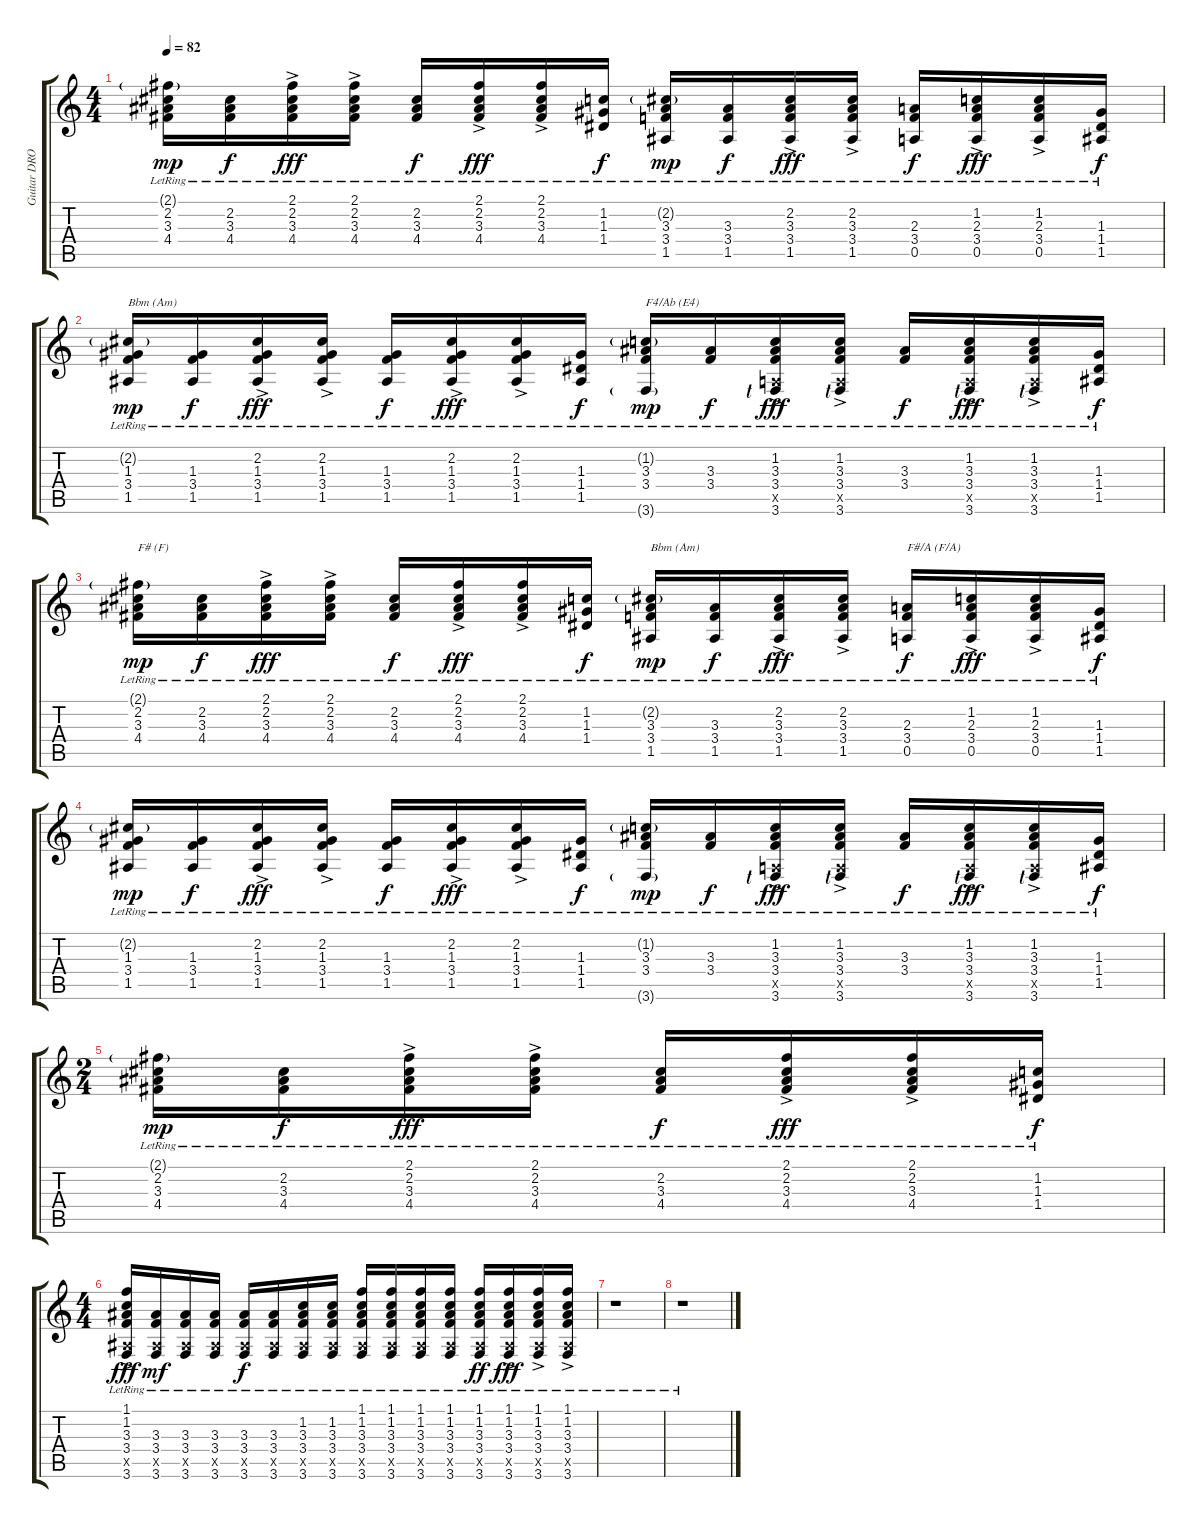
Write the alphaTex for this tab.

\track ("Guitar DROP-D THREE" "Guitar DRO") {instrument distortionguitar}
\staff {score tabs}
\tuning (E4 B3 G3 D3 A2 D2) {hide}
\ts (4 4)
\tempo 82
\clef g2
\ks c
(2.1{g lr} 2.2{lr} 3.3{lr} 4.4{lr}).16{dy mp} (2.2{lr} 3.3{lr} 4.4{lr}).16{dy f} (2.1{ac lr} 2.2{ac lr} 3.3{ac lr} 4.4{ac lr}).16{dy fff} (2.1{ac lr} 2.2{ac lr} 3.3{ac lr} 4.4{ac lr}).16 (2.2{lr} 3.3{lr} 4.4{lr}).16{dy f} (2.1{ac lr} 2.2{ac lr} 3.3{ac lr} 4.4{ac lr}).16{dy fff} (2.1{ac lr} 2.2{ac lr} 3.3{ac lr} 4.4{ac lr}).16 (1.2{lr} 1.3{lr} 1.4{lr}).16{dy f} (2.2{g lr} 3.3{lr} 3.4{lr} 1.5{lr}).16{dy mp} (3.3{lr} 3.4{lr} 1.5{lr}).16{dy f} (2.2{ac lr} 3.3{ac lr} 3.4{ac lr} 1.5{ac lr}).16{dy fff} (2.2{ac lr} 3.3{ac lr} 3.4{ac lr} 1.5{ac lr}).16 (2.3{lr} 3.4{lr} 0.5).16{dy f} (1.2{ac lr} 2.3{ac lr} 3.4{ac lr} 0.5{ac}).16{dy fff} (1.2{ac lr} 2.3{ac lr} 3.4{ac lr} 0.5{ac}).16 (1.3{lr} 1.4{lr} 1.5{lr}).16{dy f} |
(2.2{g lr} 1.3{lr} 3.4{lr} 1.5{lr}).16{txt "Bbm (Am)" dy mp volume 10 balance 0 instrument acousticguitarnylon} (1.3{lr} 3.4{lr} 1.5{lr}).16{dy f} (2.2{ac lr} 1.3{ac lr} 3.4{ac lr} 1.5{ac lr}).16{dy fff} (2.2{ac lr} 1.3{ac lr} 3.4{ac lr} 1.5{ac lr}).16 (1.3{lr} 3.4{lr} 1.5{lr}).16{dy f} (2.2{ac lr} 1.3{ac lr} 3.4{ac lr} 1.5{ac lr}).16{dy fff} (2.2{ac lr} 1.3{ac lr} 3.4{ac lr} 1.5{ac lr}).16 (1.3{lr} 1.4{lr} 1.5{lr}).16{dy f} (1.2{g lr} 3.3{lr} 3.4{lr} 3.6{g lr}).16{txt "F4/Ab (E4)" dy mp} (3.3{lr} 3.4{lr}).16{dy f} (1.2{ac lr} 3.3{ac lr} 3.4{ac lr} 0.5{ac x} 3.6{ac lr lf 1}).16{dy fff} (1.2{ac lr} 3.3{ac lr} 3.4{ac lr} 0.5{ac x} 3.6{ac lr lf 1}).16 (3.3{lr} 3.4{lr}).16{dy f} (1.2{ac lr} 3.3{ac lr} 3.4{ac lr} 0.5{ac x} 3.6{ac lr lf 1}).16{dy fff} (1.2{ac lr} 3.3{ac lr} 3.4{ac lr} 0.5{ac x} 3.6{ac lr lf 1}).16 (1.3{lr} 1.4{lr} 1.5{lr}).16{dy f} |
(2.1{g lr} 2.2{lr} 3.3{lr} 4.4{lr}).16{txt "F# (F)" dy mp} (2.2{lr} 3.3{lr} 4.4{lr}).16{dy f} (2.1{ac lr} 2.2{ac lr} 3.3{ac lr} 4.4{ac lr}).16{dy fff} (2.1{ac lr} 2.2{ac lr} 3.3{ac lr} 4.4{ac lr}).16 (2.2{lr} 3.3{lr} 4.4{lr}).16{dy f} (2.1{ac lr} 2.2{ac lr} 3.3{ac lr} 4.4{ac lr}).16{dy fff} (2.1{ac lr} 2.2{ac lr} 3.3{ac lr} 4.4{ac lr}).16 (1.2{lr} 1.3{lr} 1.4{lr}).16{dy f} (2.2{g lr} 3.3{lr} 3.4{lr} 1.5{lr}).16{txt "Bbm (Am)" dy mp} (3.3{lr} 3.4{lr} 1.5{lr}).16{dy f} (2.2{ac lr} 3.3{ac lr} 3.4{ac lr} 1.5{ac lr}).16{dy fff} (2.2{ac lr} 3.3{ac lr} 3.4{ac lr} 1.5{ac lr}).16 (2.3{lr} 3.4{lr} 0.5).16{txt "F#/A (F/A)" dy f} (1.2{ac lr} 2.3{ac lr} 3.4{ac lr} 0.5{ac}).16{dy fff} (1.2{ac lr} 2.3{ac lr} 3.4{ac lr} 0.5{ac}).16 (1.3{lr} 1.4{lr} 1.5{lr}).16{dy f} |
(2.2{g lr} 1.3{lr} 3.4{lr} 1.5{lr}).16{dy mp} (1.3{lr} 3.4{lr} 1.5{lr}).16{dy f} (2.2{ac lr} 1.3{ac lr} 3.4{ac lr} 1.5{ac lr}).16{dy fff} (2.2{ac lr} 1.3{ac lr} 3.4{ac lr} 1.5{ac lr}).16 (1.3{lr} 3.4{lr} 1.5{lr}).16{dy f} (2.2{ac lr} 1.3{ac lr} 3.4{ac lr} 1.5{ac lr}).16{dy fff} (2.2{ac lr} 1.3{ac lr} 3.4{ac lr} 1.5{ac lr}).16 (1.3{lr} 1.4{lr} 1.5{lr}).16{dy f} (1.2{g lr} 3.3{lr} 3.4{lr} 3.6{g lr}).16{dy mp} (3.3{lr} 3.4{lr}).16{dy f} (1.2{ac lr} 3.3{ac lr} 3.4{ac lr} 0.5{ac x} 3.6{ac lr lf 1}).16{dy fff} (1.2{ac lr} 3.3{ac lr} 3.4{ac lr} 0.5{ac x} 3.6{ac lr lf 1}).16 (3.3{lr} 3.4{lr}).16{dy f} (1.2{ac lr} 3.3{ac lr} 3.4{ac lr} 0.5{ac x} 3.6{ac lr lf 1}).16{dy fff} (1.2{ac lr} 3.3{ac lr} 3.4{ac lr} 0.5{ac x} 3.6{ac lr lf 1}).16 (1.3{lr} 1.4{lr} 1.5{lr}).16{dy f} |
\ts (2 4)
(2.1{g lr} 2.2{lr} 3.3{lr} 4.4{lr}).16{dy mp} (2.2{lr} 3.3{lr} 4.4{lr}).16{dy f} (2.1{ac lr} 2.2{ac lr} 3.3{ac lr} 4.4{ac lr}).16{dy fff} (2.1{ac lr} 2.2{ac lr} 3.3{ac lr} 4.4{ac lr}).16 (2.2{lr} 3.3{lr} 4.4{lr}).16{dy f} (2.1{ac lr} 2.2{ac lr} 3.3{ac lr} 4.4{ac lr}).16{dy fff} (2.1{ac lr} 2.2{ac lr} 3.3{ac lr} 4.4{ac lr}).16 (1.2{lr} 1.3{lr} 1.4{lr}).16{dy f} |
\ts (4 4)
(1.1{ac lr} 1.2{ac lr} 3.3{ac lr} 3.4{ac lr} 1.5{ac x} 3.6{ac}).16{dy fff} (3.3{lr} 3.4{lr} 1.5{x} 3.6{lr}).16{dy mf} (3.3{lr} 3.4{lr} 1.5{x} 3.6{lr}).16 (3.3{lr} 3.4{lr} 1.5{x} 3.6{lr}).16 (3.3{lr} 3.4{lr} 1.5{x} 3.6{lr}).16{dy f} (3.3{lr} 3.4{lr} 1.5{x} 3.6{lr}).16 (1.2{lr} 3.3{lr} 3.4{lr} 1.5{x} 3.6{lr}).16 (1.2{lr} 3.3{lr} 3.4{lr} 1.5{x} 3.6{lr}).16 (1.1{lr} 1.2{lr} 3.3{lr} 3.4{lr} 1.5{x} 3.6{lr}).16 (1.1{lr} 1.2{lr} 3.3{lr} 3.4{lr} 1.5{x} 3.6{lr}).16 (1.1{lr} 1.2{lr} 3.3{lr} 3.4{lr} 1.5{x} 3.6{lr}).16 (1.1{lr} 1.2{lr} 3.3{lr} 3.4{lr} 1.5{x} 3.6{lr}).16 (1.1{lr} 1.2{lr} 3.3{lr} 3.4{lr} 1.5{x} 3.6{lr}).16{dy ff} (1.1{ac lr} 1.2{ac lr} 3.3{ac lr} 3.4{ac lr} 1.5{ac x} 3.6{ac lr}).16{dy fff} (1.1{ac lr} 1.2{ac lr} 3.3{ac lr} 3.4{ac lr} 1.5{ac x} 3.6{ac lr}).16 (1.1{ac lr} 1.2{ac lr} 3.3{ac lr} 3.4{ac lr} 1.5{ac x} 3.6{ac lr}).16 |
r.1 |
r.1
